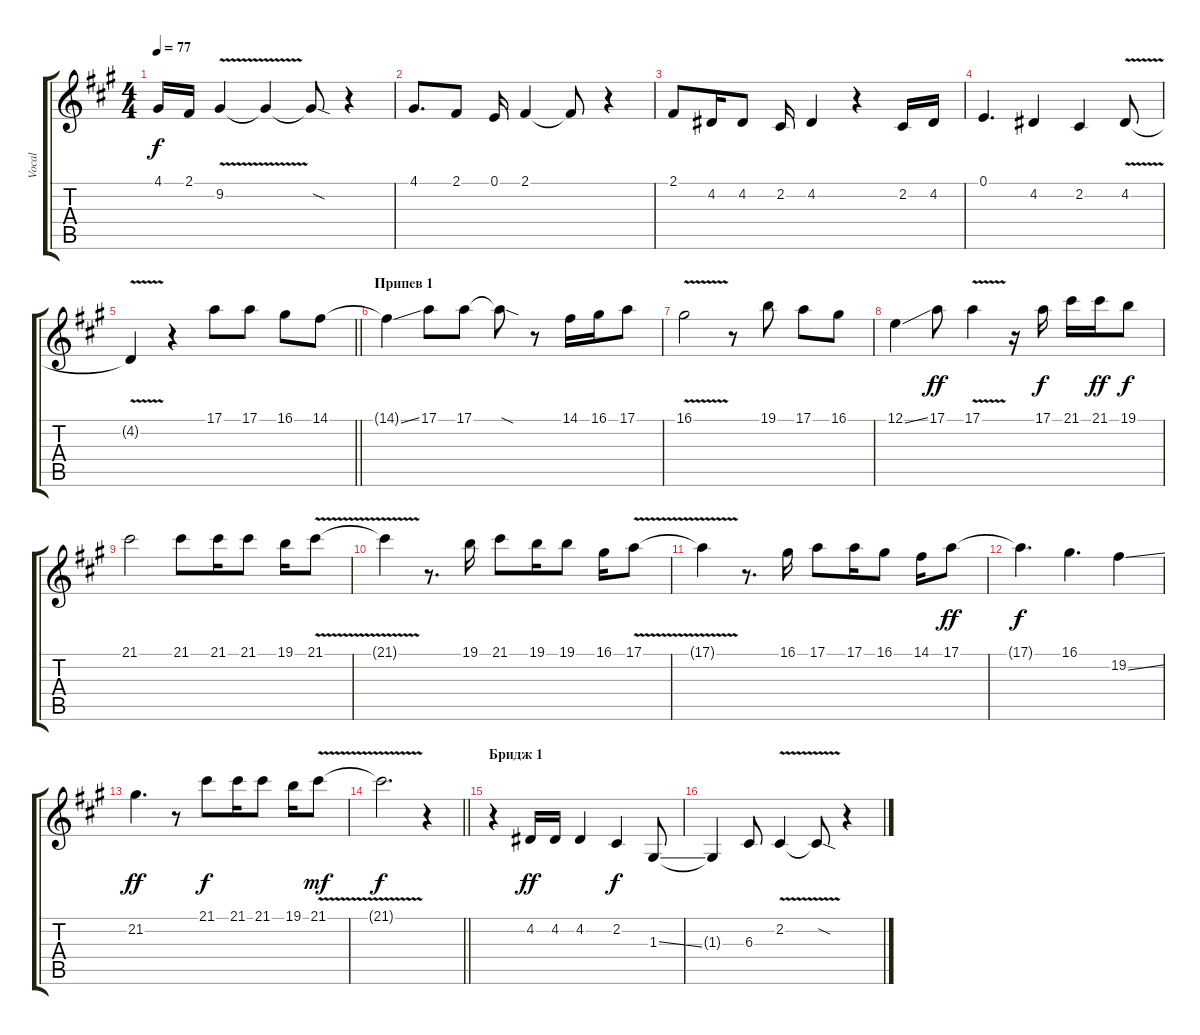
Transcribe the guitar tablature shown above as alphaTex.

\track ("Vocal" "Vocal") {instrument baritonesax}
\staff {score tabs}
\tuning (E4 B3 G3 D3 A2 E2) {hide}
\ts (4 4)
\tempo 77
\clef g2
\ks f#minor
4.1.16{dy f} 2.1.16 9.2{v}.4 9.2{t}.4 9.2{sod t}.8 r.4 |
4.1.8{d} 2.1.8 0.1.16 2.1.4 2.1{t}.8 r.4 |
2.1.8 4.2.16 4.2.8 2.2.16 4.2.4 r.4 2.2.16 4.2.16 |
0.1.4{d} 4.2.4 2.2.4 4.2{v}.8 |
\barLineRight lightlight
4.2{t}.4 r.4 17.1.8{instrument baritonesax} 17.1.8 16.1.8 14.1.8 |
\section ("" "Припев 1")
14.1{ss t}.4 17.1.8 17.1.8 17.1{sod t}.8 r.8 14.1.16 16.1.16 17.1.8 |
16.1{v}.2 r.8 19.1.8 17.1.8 16.1.8 |
12.1{ss}.4 17.1.8{dy ff} 17.1{v}.4 r.16 17.1.16{dy f} 21.1.16 21.1.16{dy ff} 19.1.8{dy f} |
21.1.2 21.1.8 21.1.16 21.1.8 19.1.16 21.1{v}.8 |
21.1{t}.4 r.8{d} 19.1.16 21.1.8 19.1.16 19.1.8 16.1.16 17.1{v}.8 |
17.1{t}.4 r.8{d} 16.1.16 17.1.8 17.1.16 16.1.8 14.1.16 17.1.8{dy ff} |
17.1{t}.4{d dy f} 16.1.4{d} 19.2{ss}.4 |
21.2.4{d dy ff} r.8 21.1.8{dy f} 21.1.16 21.1.8 19.1.16 21.1{v}.8{dy mf} |
\barLineRight lightlight
21.1{t}.2{d dy f} r.4 |
\section ("" "Бридж 1")
r.4{instrument sopranosax} 4.2.16{dy ff} 4.2.16 4.2.4 2.2.4{dy f} 1.3{ss}.8 |
1.3{t}.4 6.3.8 2.2{v}.4 2.2{sod t}.8 r.4
